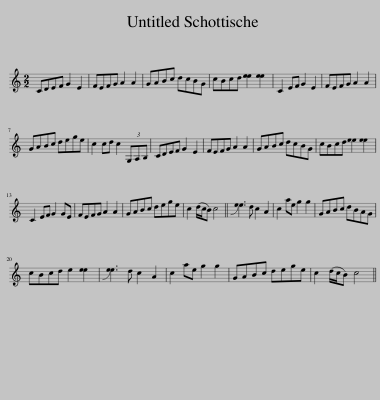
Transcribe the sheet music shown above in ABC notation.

X:1
L:1/8
M:2/2
I:linebreak $
K:C
V:1 treble
V:1
 CDEF G2 E2 | FEFG A2 A2 | GABc dcBG | cBcd [ee]2 [ee]2 | C2 EF G2 E2 | %5
 FEFG A2 A2 |$ GABc dege | c2 cd c2 (3G,A,B, | CDEF G2 E2 | FEFG A2 A2 | %10
 GABc dcBG | cBcd [ee]2 [ee]2 |$ C2 EF G2 GE | FEFG A2 A2 | GABc dege | %15
 c2 (d/c/B) c4 || !slide![ee]3 d c2 A2 | c2 ae g2 g2 | GABc dBAG |$ cBcd e2 [ee]2 | %20
 !slide![ee]3 d c2 A2 | c2 ae g2 g2 | GABc dege | c2 (d/c/B) c4 || %24
